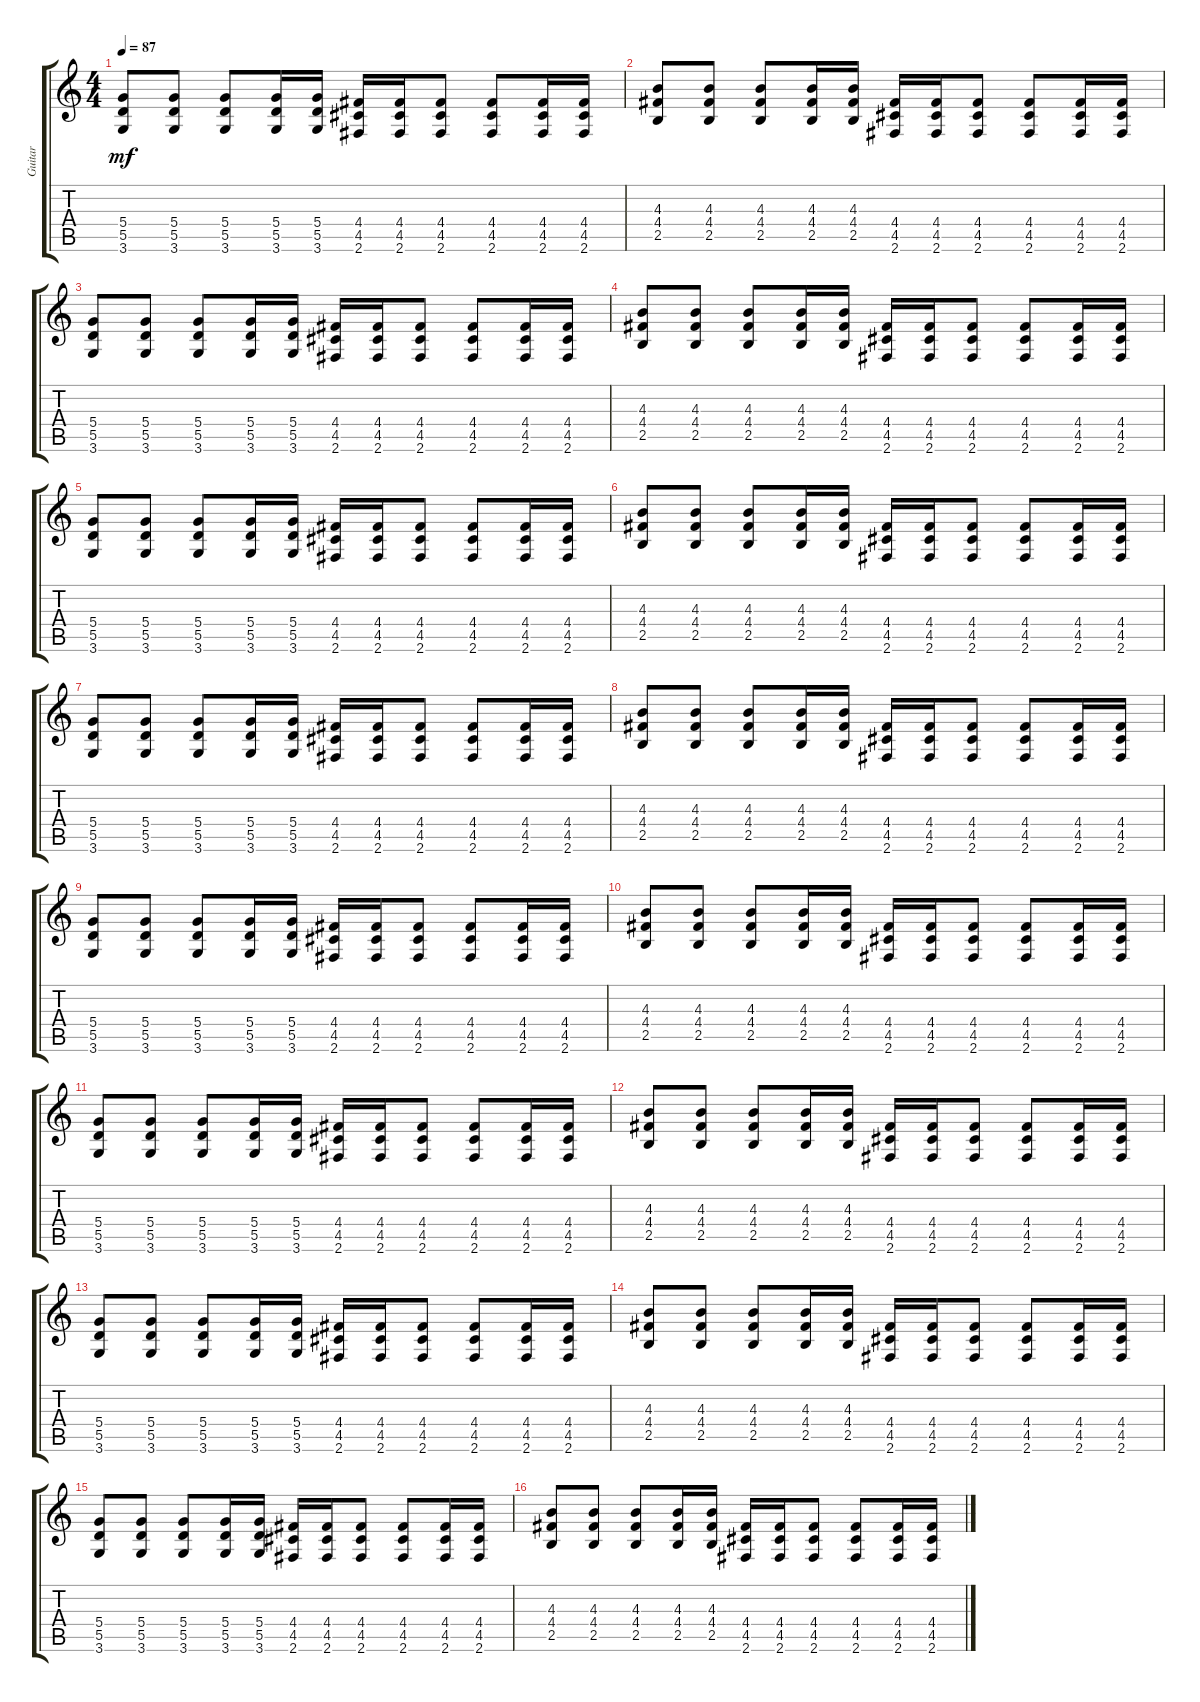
\track ("Guitar" "Guitar") {instrument electricguitarjazz}
\staff {score tabs}
\tuning (E4 B3 G3 D3 A2 E2) {hide}
\ts (4 4)
\tempo 87
\clef g2
\ks c
(5.4 5.5 3.6).8{dy mf} (5.4 5.5 3.6).8 (5.4 5.5 3.6).8 (5.4 5.5 3.6).16 (5.4 5.5 3.6).16 (4.4 4.5 2.6).16 (4.4 4.5 2.6).16 (4.4 4.5 2.6).8 (4.4 4.5 2.6).8 (4.4 4.5 2.6).16 (4.4 4.5 2.6).16 |
(4.3 4.4 2.5).8 (4.3 4.4 2.5).8 (4.3 4.4 2.5).8 (4.3 4.4 2.5).16 (4.3 4.4 2.5).16 (4.4 4.5 2.6).16 (4.4 4.5 2.6).16 (4.4 4.5 2.6).8 (4.4 4.5 2.6).8 (4.4 4.5 2.6).16 (4.4 4.5 2.6).16 |
(5.4 5.5 3.6).8 (5.4 5.5 3.6).8 (5.4 5.5 3.6).8 (5.4 5.5 3.6).16 (5.4 5.5 3.6).16 (4.4 4.5 2.6).16 (4.4 4.5 2.6).16 (4.4 4.5 2.6).8 (4.4 4.5 2.6).8 (4.4 4.5 2.6).16 (4.4 4.5 2.6).16 |
(4.3 4.4 2.5).8 (4.3 4.4 2.5).8 (4.3 4.4 2.5).8 (4.3 4.4 2.5).16 (4.3 4.4 2.5).16 (4.4 4.5 2.6).16 (4.4 4.5 2.6).16 (4.4 4.5 2.6).8 (4.4 4.5 2.6).8 (4.4 4.5 2.6).16 (4.4 4.5 2.6).16 |
(5.4 5.5 3.6).8 (5.4 5.5 3.6).8 (5.4 5.5 3.6).8 (5.4 5.5 3.6).16 (5.4 5.5 3.6).16 (4.4 4.5 2.6).16 (4.4 4.5 2.6).16 (4.4 4.5 2.6).8 (4.4 4.5 2.6).8 (4.4 4.5 2.6).16 (4.4 4.5 2.6).16 |
(4.3 4.4 2.5).8 (4.3 4.4 2.5).8 (4.3 4.4 2.5).8 (4.3 4.4 2.5).16 (4.3 4.4 2.5).16 (4.4 4.5 2.6).16 (4.4 4.5 2.6).16 (4.4 4.5 2.6).8 (4.4 4.5 2.6).8 (4.4 4.5 2.6).16 (4.4 4.5 2.6).16 |
(5.4 5.5 3.6).8 (5.4 5.5 3.6).8 (5.4 5.5 3.6).8 (5.4 5.5 3.6).16 (5.4 5.5 3.6).16 (4.4 4.5 2.6).16 (4.4 4.5 2.6).16 (4.4 4.5 2.6).8 (4.4 4.5 2.6).8 (4.4 4.5 2.6).16 (4.4 4.5 2.6).16 |
(4.3 4.4 2.5).8 (4.3 4.4 2.5).8 (4.3 4.4 2.5).8 (4.3 4.4 2.5).16 (4.3 4.4 2.5).16 (4.4 4.5 2.6).16 (4.4 4.5 2.6).16 (4.4 4.5 2.6).8 (4.4 4.5 2.6).8 (4.4 4.5 2.6).16 (4.4 4.5 2.6).16 |
(5.4 5.5 3.6).8 (5.4 5.5 3.6).8 (5.4 5.5 3.6).8 (5.4 5.5 3.6).16 (5.4 5.5 3.6).16 (4.4 4.5 2.6).16 (4.4 4.5 2.6).16 (4.4 4.5 2.6).8 (4.4 4.5 2.6).8 (4.4 4.5 2.6).16 (4.4 4.5 2.6).16 |
(4.3 4.4 2.5).8 (4.3 4.4 2.5).8 (4.3 4.4 2.5).8 (4.3 4.4 2.5).16 (4.3 4.4 2.5).16 (4.4 4.5 2.6).16 (4.4 4.5 2.6).16 (4.4 4.5 2.6).8 (4.4 4.5 2.6).8 (4.4 4.5 2.6).16 (4.4 4.5 2.6).16 |
(5.4 5.5 3.6).8 (5.4 5.5 3.6).8 (5.4 5.5 3.6).8 (5.4 5.5 3.6).16 (5.4 5.5 3.6).16 (4.4 4.5 2.6).16 (4.4 4.5 2.6).16 (4.4 4.5 2.6).8 (4.4 4.5 2.6).8 (4.4 4.5 2.6).16 (4.4 4.5 2.6).16 |
(4.3 4.4 2.5).8 (4.3 4.4 2.5).8 (4.3 4.4 2.5).8 (4.3 4.4 2.5).16 (4.3 4.4 2.5).16 (4.4 4.5 2.6).16 (4.4 4.5 2.6).16 (4.4 4.5 2.6).8 (4.4 4.5 2.6).8 (4.4 4.5 2.6).16 (4.4 4.5 2.6).16 |
(5.4 5.5 3.6).8 (5.4 5.5 3.6).8 (5.4 5.5 3.6).8 (5.4 5.5 3.6).16 (5.4 5.5 3.6).16 (4.4 4.5 2.6).16 (4.4 4.5 2.6).16 (4.4 4.5 2.6).8 (4.4 4.5 2.6).8 (4.4 4.5 2.6).16 (4.4 4.5 2.6).16 |
(4.3 4.4 2.5).8 (4.3 4.4 2.5).8 (4.3 4.4 2.5).8 (4.3 4.4 2.5).16 (4.3 4.4 2.5).16 (4.4 4.5 2.6).16 (4.4 4.5 2.6).16 (4.4 4.5 2.6).8 (4.4 4.5 2.6).8 (4.4 4.5 2.6).16 (4.4 4.5 2.6).16 |
(5.4 5.5 3.6).8 (5.4 5.5 3.6).8 (5.4 5.5 3.6).8 (5.4 5.5 3.6).16 (5.4 5.5 3.6).16 (4.4 4.5 2.6).16 (4.4 4.5 2.6).16 (4.4 4.5 2.6).8 (4.4 4.5 2.6).8 (4.4 4.5 2.6).16 (4.4 4.5 2.6).16 |
(4.3 4.4 2.5).8 (4.3 4.4 2.5).8 (4.3 4.4 2.5).8 (4.3 4.4 2.5).16 (4.3 4.4 2.5).16 (4.4 4.5 2.6).16 (4.4 4.5 2.6).16 (4.4 4.5 2.6).8 (4.4 4.5 2.6).8 (4.4 4.5 2.6).16 (4.4 4.5 2.6).16
